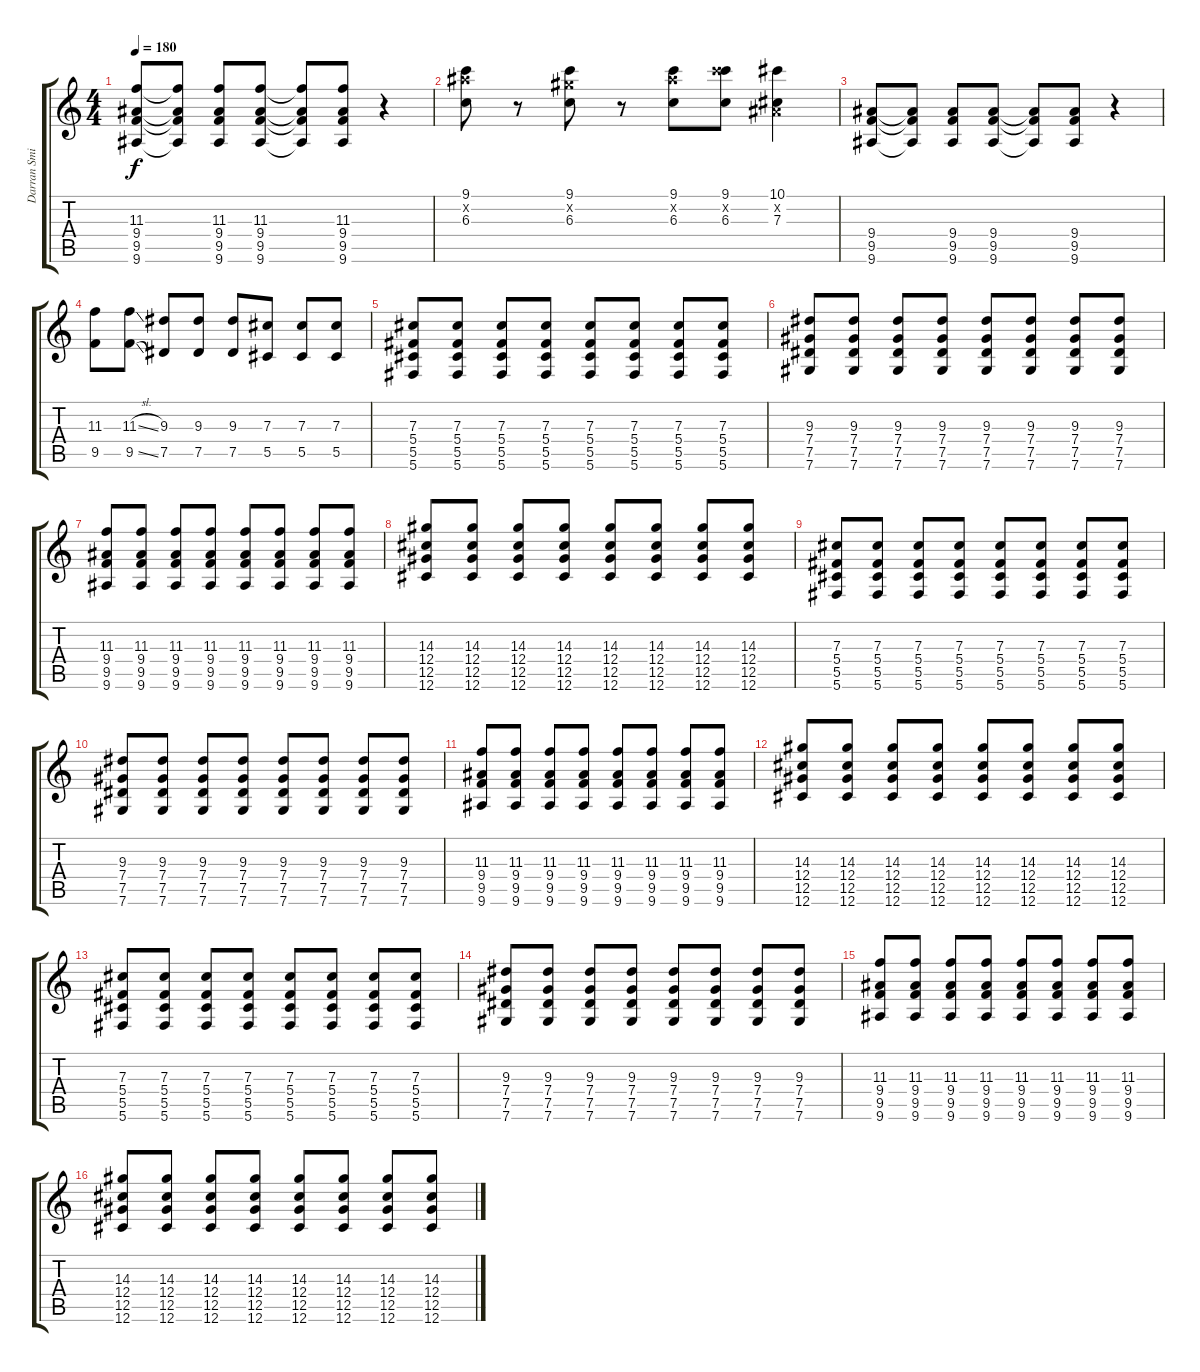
\track ("Darran Smith" "Darran Smi") {instrument distortionguitar}
\staff {score tabs}
\tuning (Eb4 Bb3 Gb3 Db3 Ab2 Db2) {hide}
\ts (4 4)
\tempo 180
\clef g2
\ks c
(11.3 9.4 9.5 9.6).8{dy f} (11.3{t} 9.4{t} 9.5{t} 9.6{t}).8 (11.3 9.4 9.5 9.6).8 (11.3 9.4 9.5 9.6).8 (11.3{t} 9.4{t} 9.5{t} 9.6{t}).8 (11.3 9.4 9.5 9.6).8 r.4 |
(9.1 12.2{x} 6.3).8 r.8 (9.1 10.2{x} 6.3).8 r.8 (9.1 12.2{x} 6.3).8 (9.1 14.2{x} 6.3).8 (10.1 0.2{x} 7.3).4 |
(9.4 9.5 9.6).8 (9.4{t} 9.5{t} 9.6{t}).8 (9.4 9.5 9.6).8 (9.4 9.5 9.6).8 (9.4{t} 9.5{t} 9.6{t}).8 (9.4 9.5 9.6).8 r.4 |
(11.3 9.5).8 (11.3{sl} 9.5{sl}).8 (9.3 7.5).8 (9.3 7.5).8 (9.3 7.5).8 (7.3 5.5).8 (7.3 5.5).8 (7.3 5.5).8 |
(7.3 5.4 5.5 5.6).8{volume 10} (7.3 5.4 5.5 5.6).8 (7.3 5.4 5.5 5.6).8 (7.3 5.4 5.5 5.6).8 (7.3 5.4 5.5 5.6).8 (7.3 5.4 5.5 5.6).8 (7.3 5.4 5.5 5.6).8 (7.3 5.4 5.5 5.6).8 |
(9.3 7.4 7.5 7.6).8 (9.3 7.4 7.5 7.6).8 (9.3 7.4 7.5 7.6).8 (9.3 7.4 7.5 7.6).8 (9.3 7.4 7.5 7.6).8 (9.3 7.4 7.5 7.6).8 (9.3 7.4 7.5 7.6).8 (9.3 7.4 7.5 7.6).8 |
(11.3 9.4 9.5 9.6).8 (11.3 9.4 9.5 9.6).8 (11.3 9.4 9.5 9.6).8 (11.3 9.4 9.5 9.6).8 (11.3 9.4 9.5 9.6).8 (11.3 9.4 9.5 9.6).8 (11.3 9.4 9.5 9.6).8 (11.3 9.4 9.5 9.6).8 |
(14.3 12.4 12.5 12.6).8 (14.3 12.4 12.5 12.6).8 (14.3 12.4 12.5 12.6).8 (14.3 12.4 12.5 12.6).8 (14.3 12.4 12.5 12.6).8 (14.3 12.4 12.5 12.6).8 (14.3 12.4 12.5 12.6).8 (14.3 12.4 12.5 12.6).8 |
(7.3 5.4 5.5 5.6).8 (7.3 5.4 5.5 5.6).8 (7.3 5.4 5.5 5.6).8 (7.3 5.4 5.5 5.6).8 (7.3 5.4 5.5 5.6).8 (7.3 5.4 5.5 5.6).8 (7.3 5.4 5.5 5.6).8 (7.3 5.4 5.5 5.6).8 |
(9.3 7.4 7.5 7.6).8 (9.3 7.4 7.5 7.6).8 (9.3 7.4 7.5 7.6).8 (9.3 7.4 7.5 7.6).8 (9.3 7.4 7.5 7.6).8 (9.3 7.4 7.5 7.6).8 (9.3 7.4 7.5 7.6).8 (9.3 7.4 7.5 7.6).8 |
(11.3 9.4 9.5 9.6).8 (11.3 9.4 9.5 9.6).8 (11.3 9.4 9.5 9.6).8 (11.3 9.4 9.5 9.6).8 (11.3 9.4 9.5 9.6).8 (11.3 9.4 9.5 9.6).8 (11.3 9.4 9.5 9.6).8 (11.3 9.4 9.5 9.6).8 |
(14.3 12.4 12.5 12.6).8 (14.3 12.4 12.5 12.6).8 (14.3 12.4 12.5 12.6).8 (14.3 12.4 12.5 12.6).8 (14.3 12.4 12.5 12.6).8 (14.3 12.4 12.5 12.6).8 (14.3 12.4 12.5 12.6).8 (14.3 12.4 12.5 12.6).8 |
(7.3 5.4 5.5 5.6).8 (7.3 5.4 5.5 5.6).8 (7.3 5.4 5.5 5.6).8 (7.3 5.4 5.5 5.6).8 (7.3 5.4 5.5 5.6).8 (7.3 5.4 5.5 5.6).8 (7.3 5.4 5.5 5.6).8 (7.3 5.4 5.5 5.6).8 |
(9.3 7.4 7.5 7.6).8 (9.3 7.4 7.5 7.6).8 (9.3 7.4 7.5 7.6).8 (9.3 7.4 7.5 7.6).8 (9.3 7.4 7.5 7.6).8 (9.3 7.4 7.5 7.6).8 (9.3 7.4 7.5 7.6).8 (9.3 7.4 7.5 7.6).8 |
(11.3 9.4 9.5 9.6).8 (11.3 9.4 9.5 9.6).8 (11.3 9.4 9.5 9.6).8 (11.3 9.4 9.5 9.6).8 (11.3 9.4 9.5 9.6).8 (11.3 9.4 9.5 9.6).8 (11.3 9.4 9.5 9.6).8 (11.3 9.4 9.5 9.6).8 |
(14.3 12.4 12.5 12.6).8 (14.3 12.4 12.5 12.6).8 (14.3 12.4 12.5 12.6).8 (14.3 12.4 12.5 12.6).8 (14.3 12.4 12.5 12.6).8 (14.3 12.4 12.5 12.6).8 (14.3 12.4 12.5 12.6).8 (14.3 12.4 12.5 12.6).8
